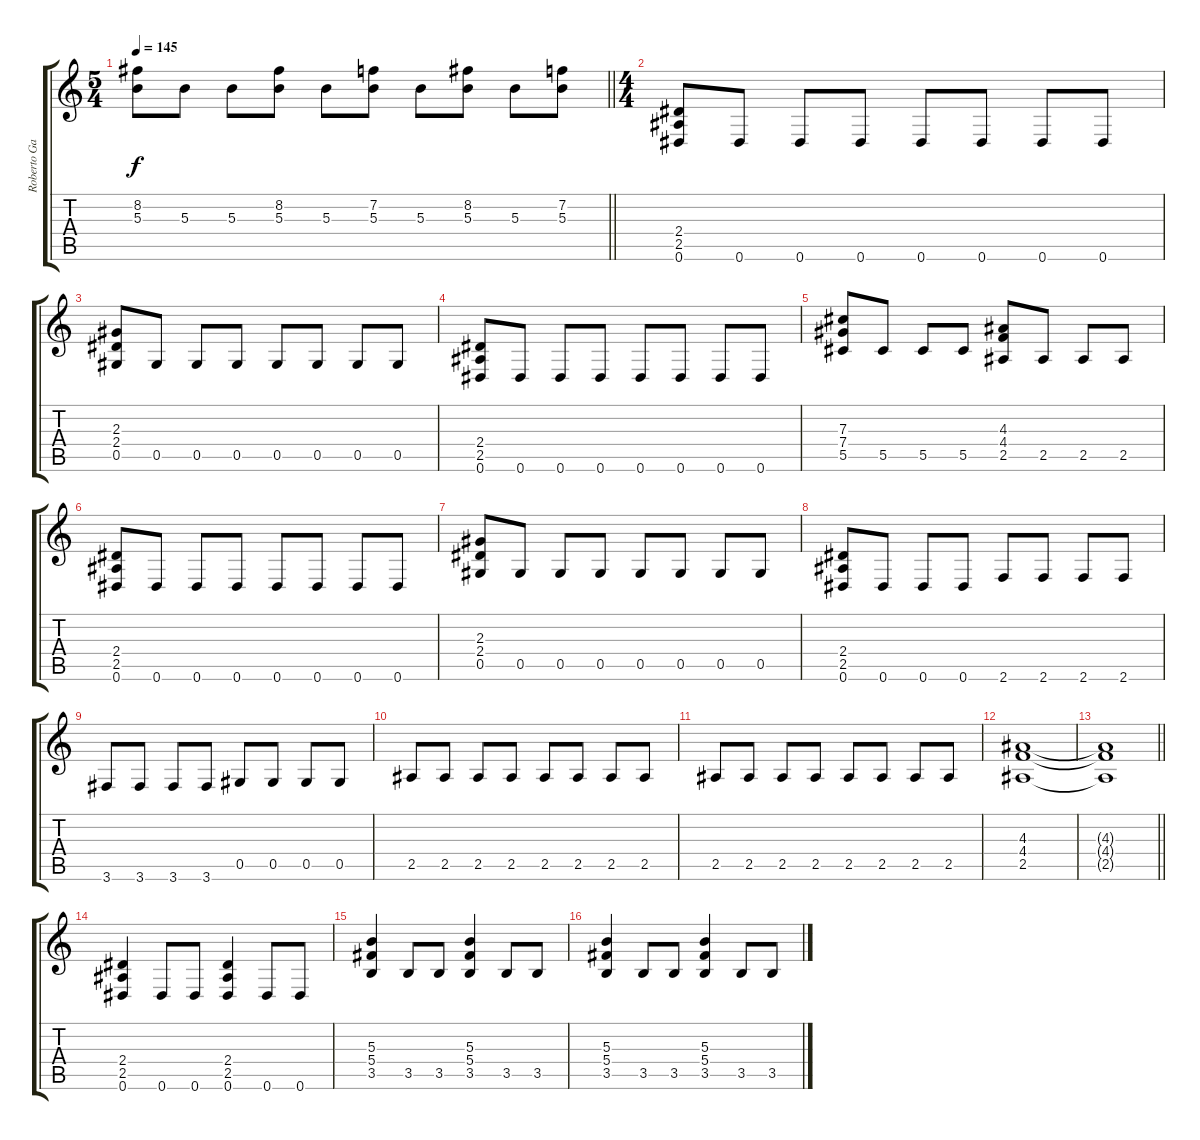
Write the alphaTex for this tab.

\track ("Roberto García" "Roberto Ga") {instrument distortionguitar}
\staff {score tabs}
\tuning (Eb4 Bb3 Gb3 Db3 Ab2 Eb2) {hide}
\ts (5 4)
\tempo 145
\clef g2
\barLineRight lightlight
\ks c
(8.2 5.3).8{dy f} 5.3.8 5.3.8 (8.2 5.3).8 5.3.8 (7.2 5.3).8 5.3.8 (8.2 5.3).8 5.3.8 (7.2 5.3).8 |
\ts (4 4)
(2.4 2.5 0.6).8 0.6.8 0.6.8 0.6.8 0.6.8 0.6.8 0.6.8 0.6.8 |
(2.3 2.4 0.5).8 0.5.8 0.5.8 0.5.8 0.5.8 0.5.8 0.5.8 0.5.8 |
(2.4 2.5 0.6).8 0.6.8 0.6.8 0.6.8 0.6.8 0.6.8 0.6.8 0.6.8 |
(7.3 7.4 5.5).8 5.5.8 5.5.8 5.5.8 (4.3 4.4 2.5).8 2.5.8 2.5.8 2.5.8 |
(2.4 2.5 0.6).8 0.6.8 0.6.8 0.6.8 0.6.8 0.6.8 0.6.8 0.6.8 |
(2.3 2.4 0.5).8 0.5.8 0.5.8 0.5.8 0.5.8 0.5.8 0.5.8 0.5.8 |
(2.4 2.5 0.6).8 0.6.8 0.6.8 0.6.8 2.6.8 2.6.8 2.6.8 2.6.8 |
3.6.8 3.6.8 3.6.8 3.6.8 0.5.8 0.5.8 0.5.8 0.5.8 |
2.5.8 2.5.8 2.5.8 2.5.8 2.5.8 2.5.8 2.5.8 2.5.8 |
2.5.8 2.5.8 2.5.8 2.5.8 2.5.8 2.5.8 2.5.8 2.5.8 |
(4.3 4.4 2.5).1 |
\barLineRight lightlight
(4.3{t} 4.4{t} 2.5{t}).1 |
(2.4 2.5 0.6).4 0.6.8 0.6.8 (2.4 2.5 0.6).4 0.6.8 0.6.8 |
(5.3 5.4 3.5).4 3.5.8 3.5.8 (5.3 5.4 3.5).4 3.5.8 3.5.8 |
(5.3 5.4 3.5).4 3.5.8 3.5.8 (5.3 5.4 3.5).4 3.5.8 3.5.8
